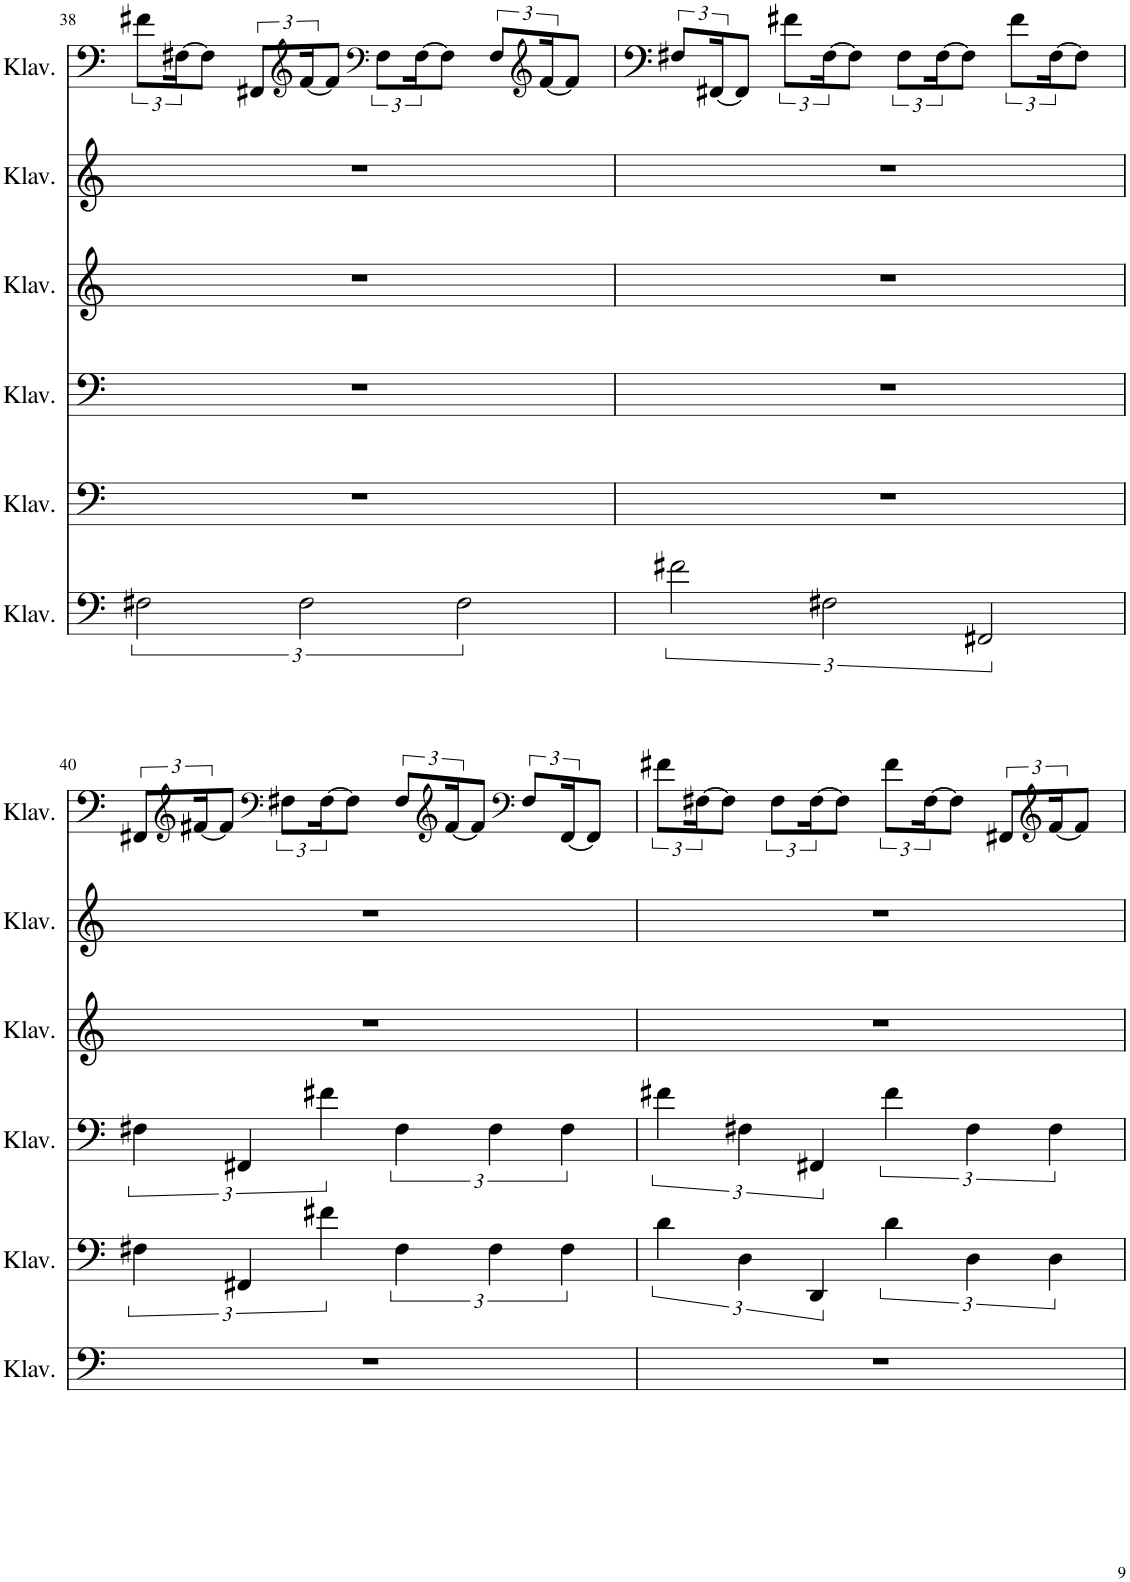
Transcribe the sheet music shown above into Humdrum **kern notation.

**kern	**kern	**kern	**kern	**kern	**kern
*part6	*part5	*part4	*part3	*part2	*part1
*staff6	*staff5	*staff4	*staff3	*staff2	*staff1
*I"Klavier	*I"Klavier	*I"Klavier	*I"Klavier	*I"Klavier	*I"Klavier
*I'Klav.	*I'Klav.	*I'Klav.	*I'Klav.	*I'Klav.	*I'Klav.
!!LO:PB:g=z
*clefF4	*clefF4	*clefF4	*clefG2	*clefG2	*clefF4
*k[]	*k[]	*k[]	*k[]	*k[]	*k[]
*M4/4	*M4/4	*M4/4	*M4/4	*M4/4	*M4/4
=38	=38	=38	=38	=38	=38
3F#X\	1r	1r	1r	1r	12f#X\L
.	.	.	.	.	[24F#X\K
.	.	.	.	.	8F#\J]
.	.	.	.	.	12FF#X/L
*	*	*	*	*	*clefG2
3F#\	.	.	.	.	[24f#/K
.	.	.	.	.	8f#/J]
*	*	*	*	*	*clefF4
.	.	.	.	.	12F#\L
.	.	.	.	.	[24F#\K
.	.	.	.	.	8F#\J]
3F#\	.	.	.	.	.
.	.	.	.	.	12F#/L
*	*	*	*	*	*clefG2
.	.	.	.	.	[24f#/K
.	.	.	.	.	8f#/J]
=39	=39	=39	=39	=39	=39
3f#X\	1r	1r	1r	1r	12F#X/L
.	.	.	.	.	[24FF#X/K
.	.	.	.	.	8FF#/J]
.	.	.	.	.	12f#X\L
3F#X\	.	.	.	.	[24F#\K
.	.	.	.	.	8F#\J]
.	.	.	.	.	12F#\L
.	.	.	.	.	[24F#\K
.	.	.	.	.	8F#\J]
3FF#X/	.	.	.	.	.
.	.	.	.	.	12f#\L
.	.	.	.	.	[24F#\K
.	.	.	.	.	8F#\J]
!!LO:LB:g=z
=40	=40	=40	=40	=40	=40
1r	6F#X\	6F#X\	1r	1r	12FF#X/L
*	*	*	*	*	*clefG2
.	.	.	.	.	[24f#X/K
.	.	.	.	.	8f#/J]
.	6FF#X/	6FF#X/	.	.	.
*	*	*	*	*	*clefF4
.	.	.	.	.	12F#X\L
.	6f#X\	6f#X\	.	.	[24F#\K
.	.	.	.	.	8F#\J]
.	6F#\	6F#\	.	.	12F#/L
*	*	*	*	*	*clefG2
.	.	.	.	.	[24f#/K
.	.	.	.	.	8f#/J]
.	6F#\	6F#\	.	.	.
*	*	*	*	*	*clefF4
.	.	.	.	.	12F#/L
.	6F#\	6F#\	.	.	[24FF#/K
.	.	.	.	.	8FF#/J]
=41	=41	=41	=41	=41	=41
1r	6d\	6f#X\	1r	1r	12f#X\L
.	.	.	.	.	[24F#X\K
.	.	.	.	.	8F#\J]
.	6D\	6F#X\	.	.	.
.	.	.	.	.	12F#\L
.	6DD/	6FF#X/	.	.	[24F#\K
.	.	.	.	.	8F#\J]
.	6d\	6f#\	.	.	12f#\L
.	.	.	.	.	[24F#\K
.	.	.	.	.	8F#\J]
.	6D\	6F#\	.	.	.
.	.	.	.	.	12FF#X/L
*	*	*	*	*	*clefG2
.	6D\	6F#\	.	.	[24f#/K
.	.	.	.	.	8f#/J]
=	=	=	=	=	=
*-	*-	*-	*-	*-	*-
